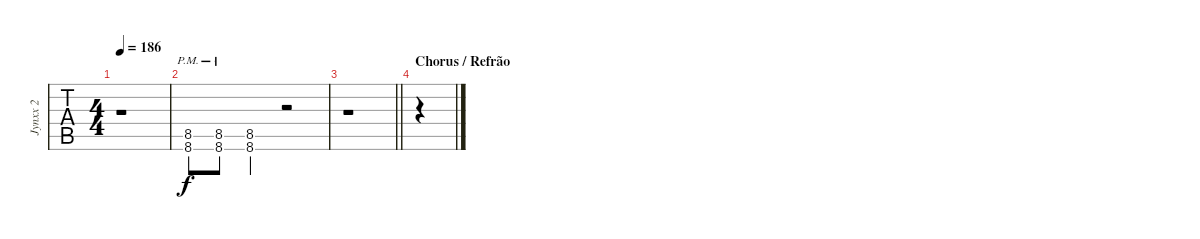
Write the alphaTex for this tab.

\track ("Jynxx 2" "Jynxx 2") {instrument distortionguitar}
\staff {tabs}
\tuning (Eb4 Bb3 Gb3 Db3 Ab2 Db2) {hide}
\ts (4 4)
\tempo 186
\clef g2
\ks c
r.1{dy f} |
(8.5{pm} 8.6{pm}).8 (8.5{pm} 8.6{pm}).8 (8.5 8.6).4 r.2 |
\barLineRight lightlight
r.1 |
\section ("" "Chorus / Refrão")
